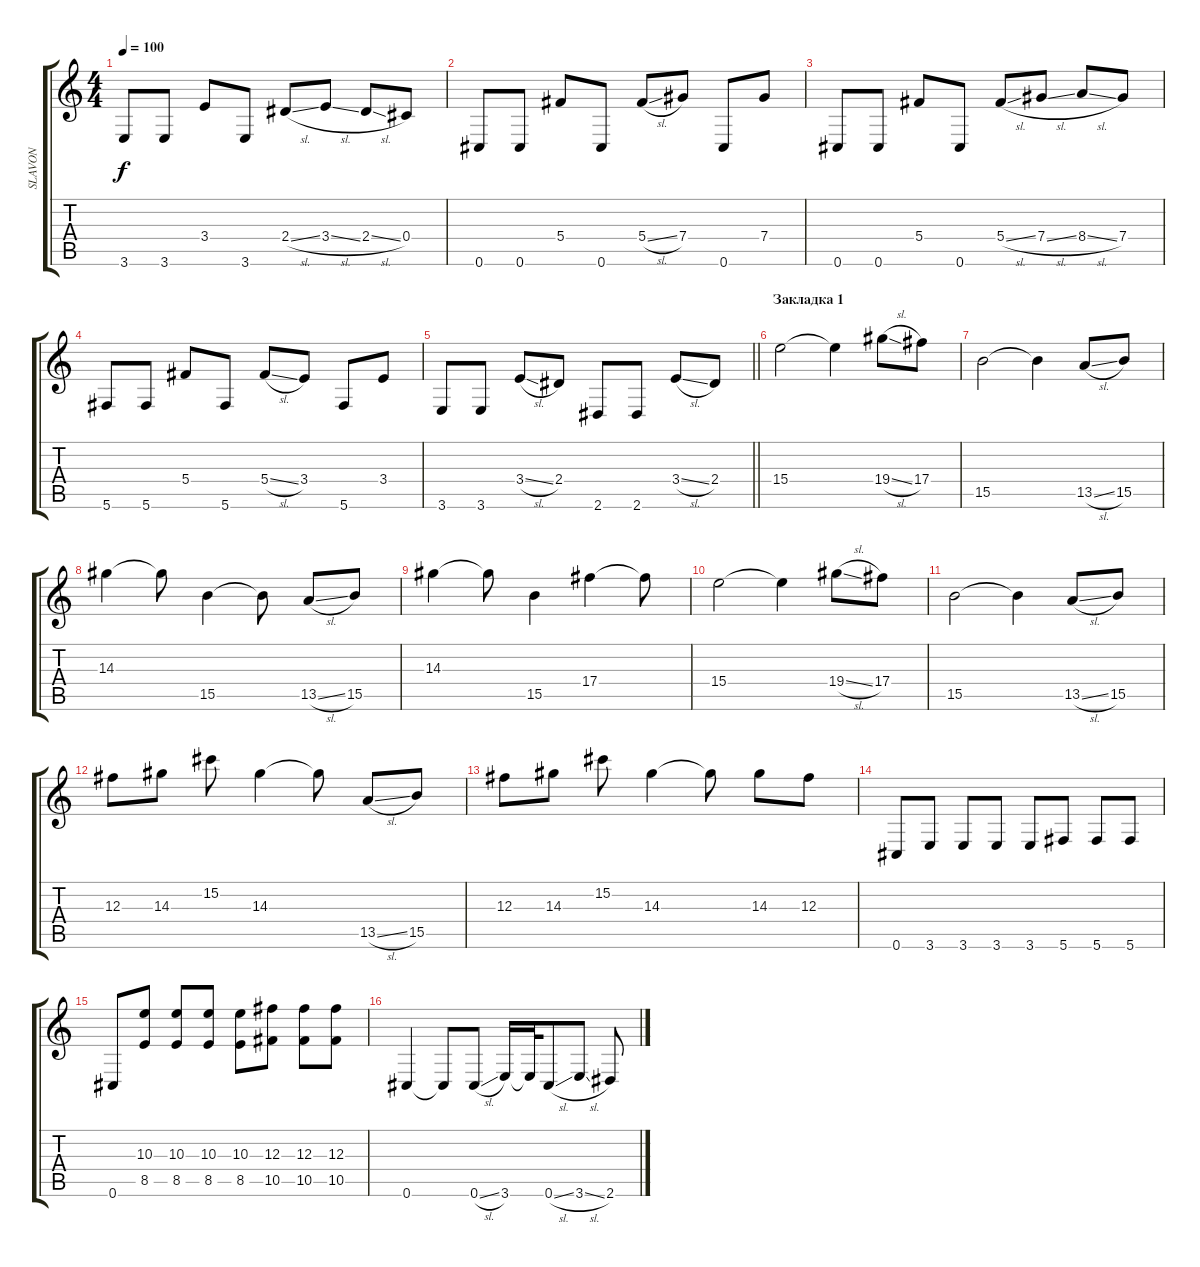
\track ("SLAVON" "SLAVON") {instrument distortionguitar}
\staff {score tabs}
\tuning (Eb4 Bb3 Gb3 Db3 Ab2 Db2) {hide}
\ts (4 4)
\tempo 100
\clef g2
\ks c
3.6.8{dy f} 3.6.8 3.4.8 3.6.8 2.4{sl}.8 3.4{sl}.8 2.4{sl}.8 0.4.8 |
0.6.8 0.6.8 5.4.8 0.6.8 5.4{sl}.8 7.4.8 0.6.8 7.4.8 |
0.6.8 0.6.8 5.4.8 0.6.8 5.4{sl}.8 7.4{sl}.8 8.4{sl}.8 7.4.8 |
5.6.8 5.6.8 5.4.8 5.6.8 5.4{sl}.8 3.4.8 5.6.8 3.4.8 |
\barLineRight lightlight
3.6.8 3.6.8 3.4{sl}.8 2.4.8 2.6.8 2.6.8 3.4{sl}.8 2.4.8 |
\section ("" "Закладка 1")
15.4.2 15.4{t}.4 19.4{sl}.8 17.4.8 |
15.5.2 15.5{t}.4 13.5{sl}.8 15.5.8 |
14.3.4 14.3{t}.8 15.5.4 15.5{t}.8 13.5{sl}.8 15.5.8 |
14.3.4 14.3{t}.8 15.5.4 17.4.4 17.4{t}.8 |
15.4.2 15.4{t}.4 19.4{sl}.8 17.4.8 |
15.5.2 15.5{t}.4 13.5{sl}.8 15.5.8 |
12.3.8 14.3.8 15.2.8 14.3.4 14.3{t}.8 13.5{sl}.8 15.5.8 |
12.3.8 14.3.8 15.2.8 14.3.4 14.3{t}.8 14.3.8 12.3.8 |
0.6.8 3.6.8 3.6.8 3.6.8 3.6.8 5.6.8 5.6.8 5.6.8 |
0.6.8 (10.3 8.5).8 (10.3 8.5).8 (10.3 8.5).8 (10.3 8.5).8 (12.3 10.5).8 (12.3 10.5).8 (12.3 10.5).8 |
0.6.4 0.6{t}.8 0.6{sl}.8 3.6.16 3.6{t}.32 0.6{sl}.8 3.6{sl}.8 2.6.8
